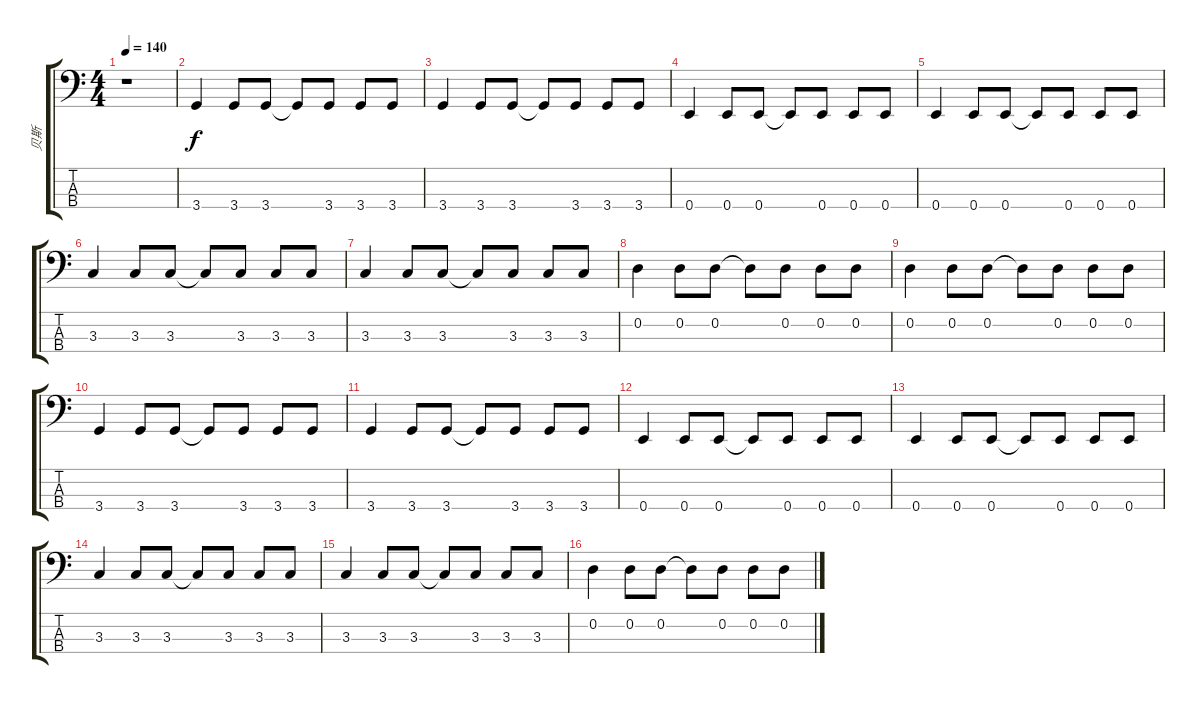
\track ("贝斯" "贝斯") {instrument electricbasspick}
\staff {score tabs}
\tuning (G2 D2 A1 E1) {hide}
\ts (4 4)
\tempo 140
\clef f4
\ks c
r.1{dy f instrument electricbasspick} |
3.4.4 3.4.8 3.4.8 3.4{t}.8 3.4.8 3.4.8 3.4.8 |
3.4.4 3.4.8 3.4.8 3.4{t}.8 3.4.8 3.4.8 3.4.8 |
0.4.4 0.4.8 0.4.8 0.4{t}.8 0.4.8 0.4.8 0.4.8 |
0.4.4 0.4.8 0.4.8 0.4{t}.8 0.4.8 0.4.8 0.4.8 |
3.3.4 3.3.8 3.3.8 3.3{t}.8 3.3.8 3.3.8 3.3.8 |
3.3.4 3.3.8 3.3.8 3.3{t}.8 3.3.8 3.3.8 3.3.8 |
0.2.4 0.2.8 0.2.8 0.2{t}.8 0.2.8 0.2.8 0.2.8 |
0.2.4 0.2.8 0.2.8 0.2{t}.8 0.2.8 0.2.8 0.2.8 |
3.4.4 3.4.8 3.4.8 3.4{t}.8 3.4.8 3.4.8 3.4.8 |
3.4.4 3.4.8 3.4.8 3.4{t}.8 3.4.8 3.4.8 3.4.8 |
0.4.4 0.4.8 0.4.8 0.4{t}.8 0.4.8 0.4.8 0.4.8 |
0.4.4 0.4.8 0.4.8 0.4{t}.8 0.4.8 0.4.8 0.4.8 |
3.3.4 3.3.8 3.3.8 3.3{t}.8 3.3.8 3.3.8 3.3.8 |
3.3.4 3.3.8 3.3.8 3.3{t}.8 3.3.8 3.3.8 3.3.8 |
0.2.4 0.2.8 0.2.8 0.2{t}.8 0.2.8 0.2.8 0.2.8
